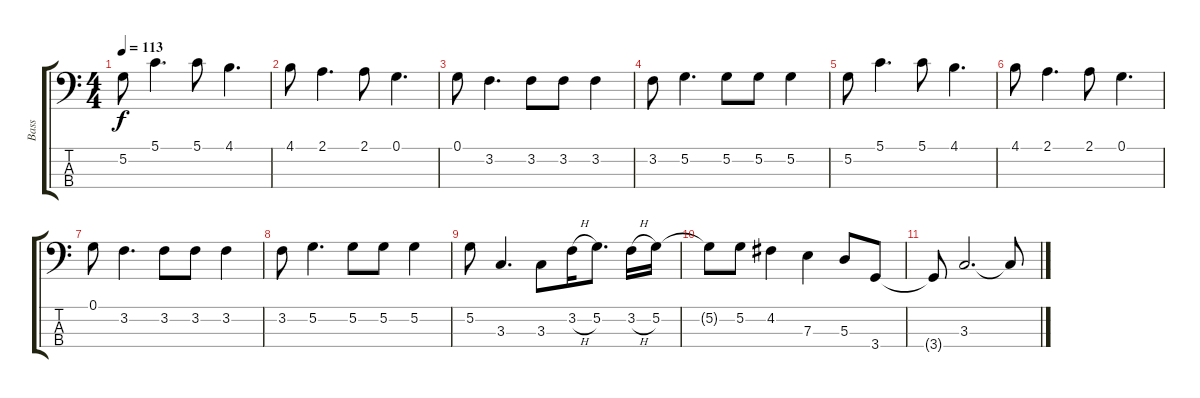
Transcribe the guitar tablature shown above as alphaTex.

\track ("Bass" "Bass") {instrument electricbasspick}
\staff {score tabs}
\tuning (G2 D2 A1 E1) {hide}
\ts (4 4)
\tempo 113
\clef f4
\ks c
5.2.8{dy f} 5.1.4{d} 5.1.8 4.1.4{d} |
4.1.8 2.1.4{d} 2.1.8 0.1.4{d} |
0.1.8 3.2.4{d} 3.2.8 3.2.8 3.2.4 |
3.2.8 5.2.4{d} 5.2.8 5.2.8 5.2.4 |
5.2.8 5.1.4{d} 5.1.8 4.1.4{d} |
4.1.8 2.1.4{d} 2.1.8 0.1.4{d} |
0.1.8 3.2.4{d} 3.2.8 3.2.8 3.2.4 |
3.2.8 5.2.4{d} 5.2.8 5.2.8 5.2.4 |
5.2.8 3.3.4{d} 3.3.8 3.2{h}.16 5.2.8{d} 3.2{h}.16 5.2.16 |
5.2{t}.8 5.2.8 4.2.4 7.3.4 5.3.8 3.4.8 |
3.4{t}.8 3.3.2{d} 3.3{t}.8
